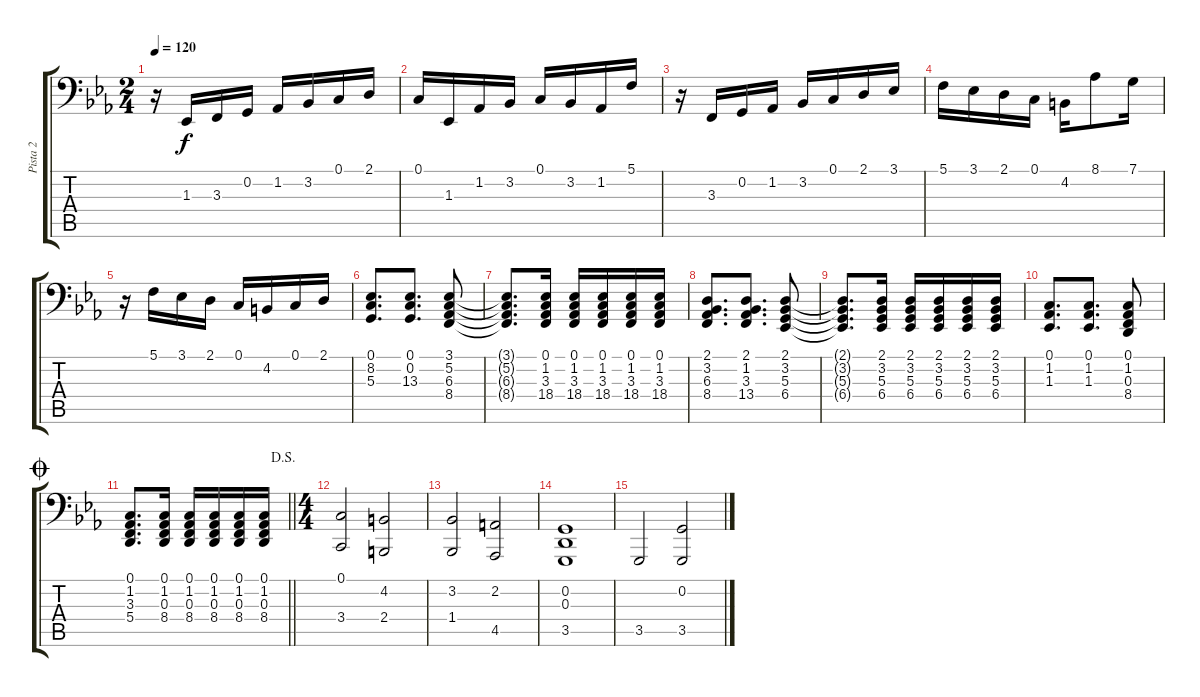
\track ("Pista 2" "Pista 2") {instrument acousticgrandpiano}
\staff {score tabs}
\tuning (C3 G2 D2 A1 E1 B0) {hide}
\ts (2 4)
\tempo 120
\clef f4
\ks cminor
r.16{dy f} 1.3.16 3.3.16 0.2.16 1.2.16 3.2.16 0.1.16 2.1.16 |
0.1.16 1.3.16 1.2.16 3.2.16 0.1.16 3.2.16 1.2.16 5.1.16 |
r.16 3.3.16 0.2.16 1.2.16 3.2.16 0.1.16 2.1.16 3.1.16 |
5.1.16 3.1.16 2.1.16 0.1.16 4.2.16 8.1.8 7.1.16 |
r.16 5.1.16 3.1.16 2.1.16 0.1.16 4.2.16 0.1.16 2.1.16 |
(0.1 8.2 5.3).8{d} (0.1 0.2 13.3).8{d} (3.1 5.2 6.3 8.4).8 |
(3.1{t} 5.2{t} 6.3{t} 8.4{t}).8{d} (0.1 1.2 3.3 18.4).16 (0.1 1.2 3.3 18.4).16 (0.1 1.2 3.3 18.4).16 (0.1 1.2 3.3 18.4).16 (0.1 1.2 3.3 18.4).16 |
(2.1 3.2 6.3 8.4).8{d} (2.1 1.2 3.3 13.4).8{d} (2.1 3.2 5.3 6.4).8 |
(2.1{t} 3.2{t} 5.3{t} 6.4{t}).8{d} (2.1 3.2 5.3 6.4).16 (2.1 3.2 5.3 6.4).16 (2.1 3.2 5.3 6.4).16 (2.1 3.2 5.3 6.4).16 (2.1 3.2 5.3 6.4).16 |
(0.1 1.2 1.3).8{d} (0.1 1.2 1.3).8{d} (0.1 1.2 0.3 8.4).8 |
\jump coda
\jump dalsegno
\barLineRight lightlight
(0.1 1.2 3.3 5.4).8{d} (0.1 1.2 0.3 8.4).16 (0.1 1.2 0.3 8.4).16 (0.1 1.2 0.3 8.4).16 (0.1 1.2 0.3 8.4).16 (0.1 1.2 0.3 8.4).16 |
\ts (4 4)
(0.1 3.4).2 (4.2 2.4).2 |
(3.2 1.4).2 (2.2 4.5).2 |
(0.2 0.3 3.5).1 |
3.5.2 (0.2 3.5).2
